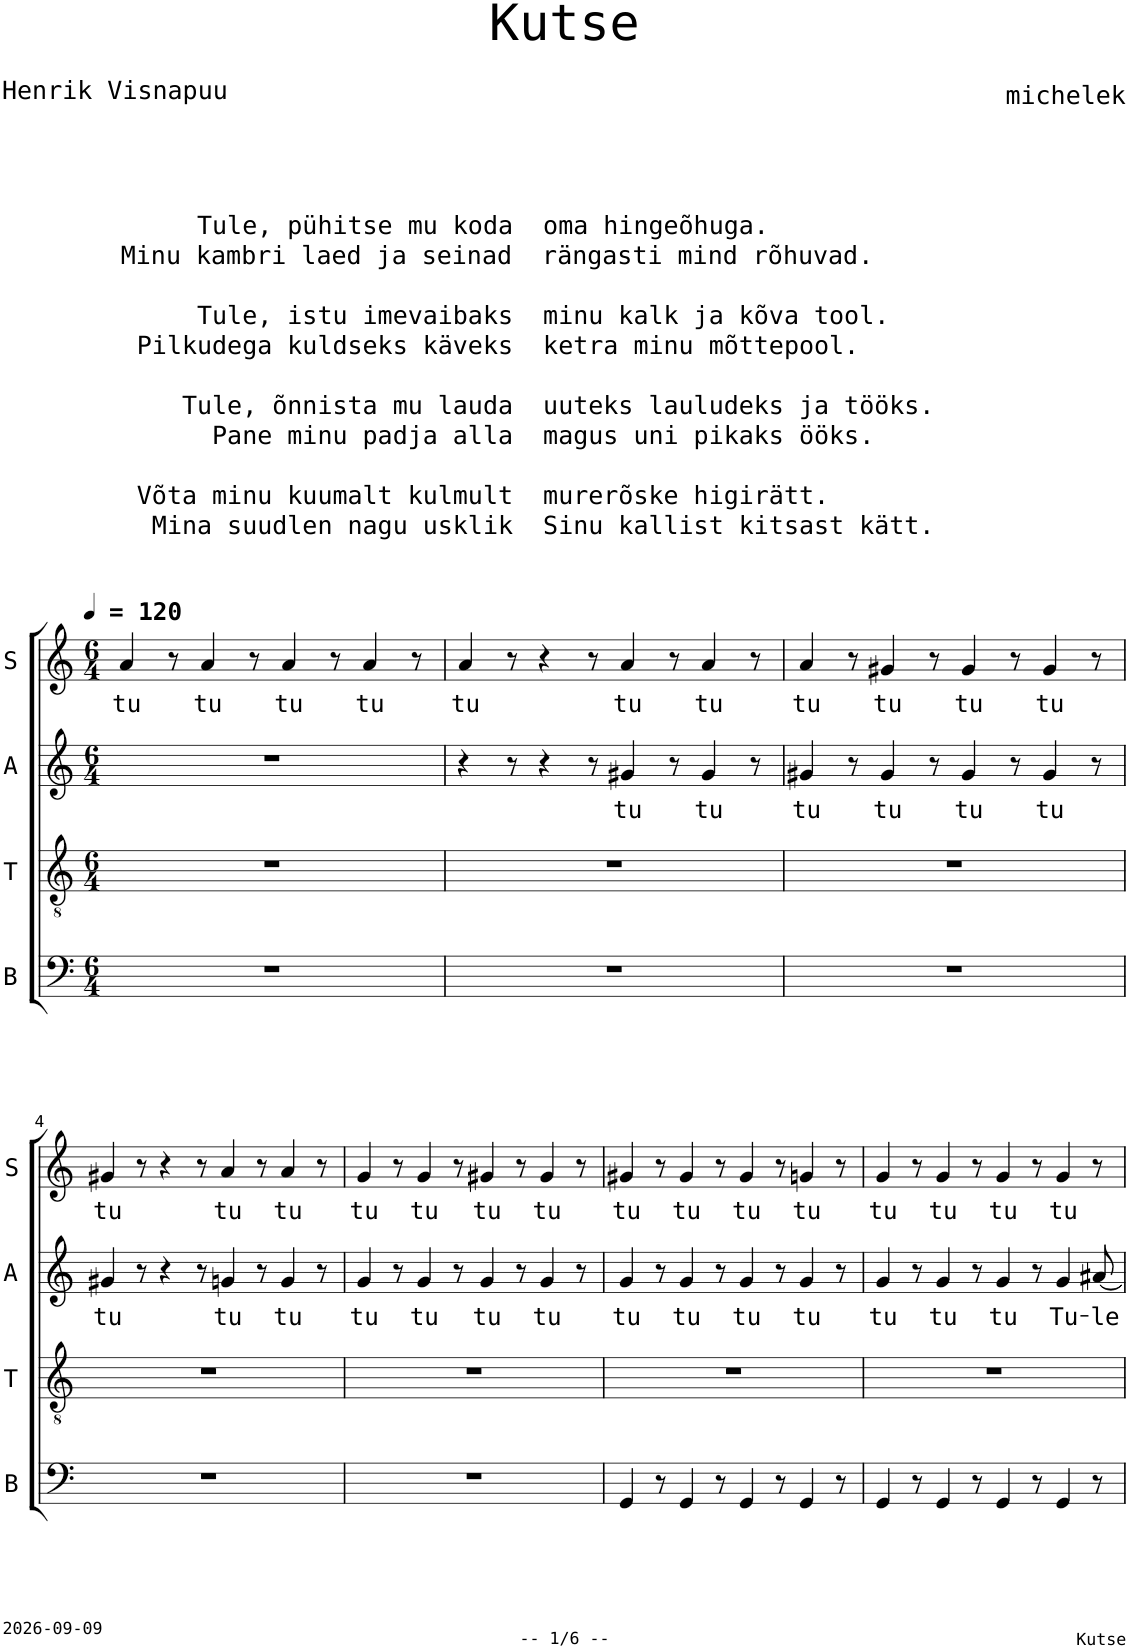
**kern	**kern	**kern	**text	**kern	**text
*part4	*part3	*part2	*part2	*part1	*part1
*staff4	*staff3	*staff2	*staff2	*staff1	*staff1
*I"B	*I"T	*I"A	*	*I"S	*
*I'B	*I'T	*I'A	*	*I'S	*
*clefF4	*clefGv2	*clefG2	*	*clefG2	*
*	*	*	*	*Trd-7c-12	*
*k[]	*k[]	*k[]	*	*k[]	*
*M6/4	*M6/4	*M6/4	*	*M6/4	*
*MM120	*MM120	*MM120	*	*MM120	*
=1	=1	=1	=1	=1	=1
!	!	!	!	!LO:TX:a:t=Tule, pühitse mu koda  oma hingeõhuga.	!
!	!	!	!	!LO:TX:a:t=Minu kambri laed ja seinad  rängasti mind rõhuvad.	!
!	!	!	!	!LO:TX:a:t=Tule, istu imevaibaks  minu kalk ja kõva tool.	!
!	!	!	!	!LO:TX:a:t=Pilkudega kuldseks käveks  ketra minu mõttepool.	!
!	!	!	!	!LO:TX:a:t=Tule, õnnista mu lauda  uuteks lauludeks ja tööks.	!
!	!	!	!	!LO:TX:a:t=Pane minu padja alla  magus uni pikaks ööks.	!
!	!	!	!	!LO:TX:a:t=Võta minu kuumalt kulmult  murerõske higirätt.	!
!	!	!	!	!LO:TX:a:t=Mina suudlen nagu usklik  Sinu kallist kitsast kätt.	!
!	!	!	!	!	!LO:LY:b
1.r	1.r	1.r	.	4a/	tu
.	.	.	.	8r	.
!	!	!	!	!	!LO:LY:b
.	.	.	.	4a/	tu
.	.	.	.	8r	.
!	!	!	!	!	!LO:LY:b
.	.	.	.	4a/	tu
.	.	.	.	8r	.
!	!	!	!	!	!LO:LY:b
.	.	.	.	4a/	tu
.	.	.	.	8r	.
=2	=2	=2	=2	=2	=2
!	!	!	!	!	!LO:LY:b
1.r	1.r	4r	.	4a/	tu
.	.	8r	.	8r	.
.	.	4r	.	4r	.
.	.	8r	.	8r	.
!	!	!	!LO:LY:b	!	!LO:LY:b
.	.	4g#X/	tu	4a/	tu
.	.	8r	.	8r	.
!	!	!	!LO:LY:b	!	!LO:LY:b
.	.	4g#/	tu	4a/	tu
.	.	8r	.	8r	.
=3	=3	=3	=3	=3	=3
!	!	!	!LO:LY:b	!	!LO:LY:b
1.r	1.r	4g#X/	tu	4a/	tu
.	.	8r	.	8r	.
!	!	!	!LO:LY:b	!	!LO:LY:b
.	.	4g#/	tu	4g#X/	tu
.	.	8r	.	8r	.
!	!	!	!LO:LY:b	!	!LO:LY:b
.	.	4g#/	tu	4g#/	tu
.	.	8r	.	8r	.
!	!	!	!LO:LY:b	!	!LO:LY:b
.	.	4g#/	tu	4g#/	tu
.	.	8r	.	8r	.
!!LO:LB:g=z
=4	=4	=4	=4	=4	=4
!	!	!	!LO:LY:b	!	!LO:LY:b
1.r	1.r	4g#X/	tu	4g#X/	tu
.	.	8r	.	8r	.
.	.	4r	.	4r	.
.	.	8r	.	8r	.
!	!	!	!LO:LY:b	!	!LO:LY:b
.	.	4gn/	tu	4a/	tu
.	.	8r	.	8r	.
!	!	!	!LO:LY:b	!	!LO:LY:b
.	.	4g/	tu	4a/	tu
.	.	8r	.	8r	.
=5	=5	=5	=5	=5	=5
!	!	!	!LO:LY:b	!	!LO:LY:b
1.r	1.r	4g/	tu	4g/	tu
.	.	8r	.	8r	.
!	!	!	!LO:LY:b	!	!LO:LY:b
.	.	4g/	tu	4g/	tu
.	.	8r	.	8r	.
!	!	!	!LO:LY:b	!	!LO:LY:b
.	.	4g/	tu	4g#X/	tu
.	.	8r	.	8r	.
!	!	!	!LO:LY:b	!	!LO:LY:b
.	.	4g/	tu	4g#/	tu
.	.	8r	.	8r	.
=6	=6	=6	=6	=6	=6
!	!	!	!LO:LY:b	!	!LO:LY:b
4GG/	1.r	4g/	tu	4g#X/	tu
8r	.	8r	.	8r	.
!	!	!	!LO:LY:b	!	!LO:LY:b
4GG/	.	4g/	tu	4g#/	tu
8r	.	8r	.	8r	.
!	!	!	!LO:LY:b	!	!LO:LY:b
4GG/	.	4g/	tu	4g#/	tu
8r	.	8r	.	8r	.
!	!	!	!LO:LY:b	!	!LO:LY:b
4GG/	.	4g/	tu	4gn/	tu
8r	.	8r	.	8r	.
=7	=7	=7	=7	=7	=7
!	!	!	!LO:LY:b	!	!LO:LY:b
4GG/	1.r	4g/	tu	4g/	tu
8r	.	8r	.	8r	.
!	!	!	!LO:LY:b	!	!LO:LY:b
4GG/	.	4g/	tu	4g/	tu
8r	.	8r	.	8r	.
!	!	!	!LO:LY:b	!	!LO:LY:b
4GG/	.	4g/	tu	4g/	tu
8r	.	8r	.	8r	.
!	!	!	!LO:LY:b	!	!LO:LY:b
4GG/	.	4g/	Tu-	4g/	tu
!	!	!	!LO:LY:b	!	!
8r	.	[8a#X/	-le	8r	.
=	=	=	=	=	=
*-	*-	*-	*-	*-	*-
